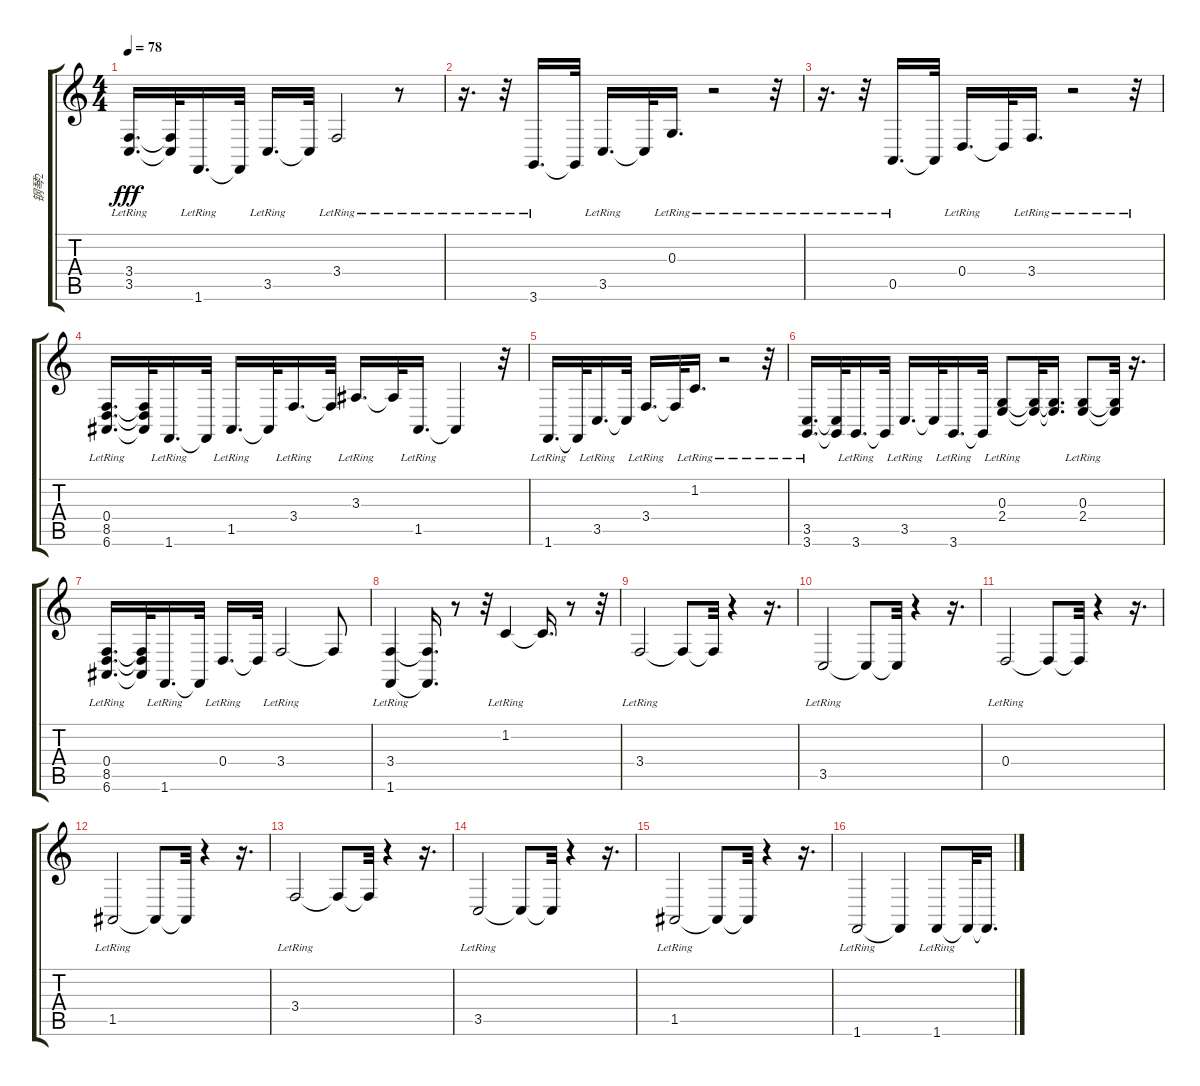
\track ("钢琴2" "钢琴2") {instrument electricgrandpiano}
\staff {score tabs}
\tuning (E4 B3 G3 D3 A2 E2) {hide}
\ts (4 4)
\tempo 78
\clef g2
\ks c
(3.4{lr} 3.5{lr}).16{d dy fff} (3.4{t} 3.5{t}).32 1.6{lr}.16{d} 1.6{t}.32 3.5{lr}.16{d} 3.5{t}.32 3.4{lr}.2 r.8 |
r.16{d} r.32 3.6{lr}.16{d} 3.6{t}.32 3.5{lr}.16{d} 3.5{t}.32 0.3{lr}.16{d} r.2 r.32 |
r.16{d} r.32 0.5{lr}.16{d} 0.5{t}.32 0.4{lr}.16{d} 0.4{t}.32 3.4{lr}.16{d} r.2 r.32 |
(0.4{lr} 8.5{lr} 6.6{lr}).16{d} (0.4{t} 8.5{t} 6.6{t}).32 1.6{lr}.16{d} 1.6{t}.32 1.5{lr}.16{d} 1.5{t}.32 3.4{lr}.16{d} 3.4{t}.32 3.3{lr}.16{d} 3.3{t}.32 1.5{lr}.16{d} 1.5{t}.4 r.32 |
1.6{lr}.16{d} 1.6{t}.32 3.5{lr}.16{d} 3.5{t}.32 3.4{lr}.16{d} 3.4{t}.32 1.2{lr}.16{d} r.2 r.32 |
(3.5{lr} 3.6{lr}).16{d} (3.5{t} 3.6{t}).32 3.6{lr}.16{d} 3.6{t}.32 3.5{lr}.16{d} 3.5{t}.32 3.6{lr}.16{d} 3.6{t}.32 (0.3{lr} 2.4{lr}).8 (0.3{t} 2.4{t}).32 (0.3{t} 2.4{t}).16{d} (0.3{lr} 2.4{lr}).8 (0.3{t} 2.4{t}).32 r.16{d} |
(0.4{lr} 8.5{lr} 6.6{lr}).16{d} (0.4{t} 8.5{t} 6.6{t}).32 1.6{lr}.16{d} 1.6{t}.32 0.4{lr}.16{d} 0.4{t}.32 3.4{lr}.2 3.4{t}.8 |
(3.4{lr} 1.6{lr}).4 (3.4{t} 1.6{t}).16{d} r.8 r.32 1.2{lr}.4 1.2{t}.16{d} r.8 r.32 |
3.4{lr}.2{volume 16} 3.4{t}.8 3.4{t}.32 r.4 r.16{d} |
3.5{lr}.2 3.5{t}.8 3.5{t}.32 r.4 r.16{d} |
0.4{lr}.2 0.4{t}.8 0.4{t}.32 r.4 r.16{d} |
1.5{lr}.2 1.5{t}.8 1.5{t}.32 r.4 r.16{d} |
3.4{lr}.2 3.4{t}.8 3.4{t}.32 r.4 r.16{d} |
3.5{lr}.2 3.5{t}.8 3.5{t}.32 r.4 r.16{d} |
1.5{lr}.2 1.5{t}.8 1.5{t}.32 r.4 r.16{d} |
1.6{lr}.2 1.6{t}.4 1.6{lr}.8 1.6{t}.32 1.6{t}.16{d}
